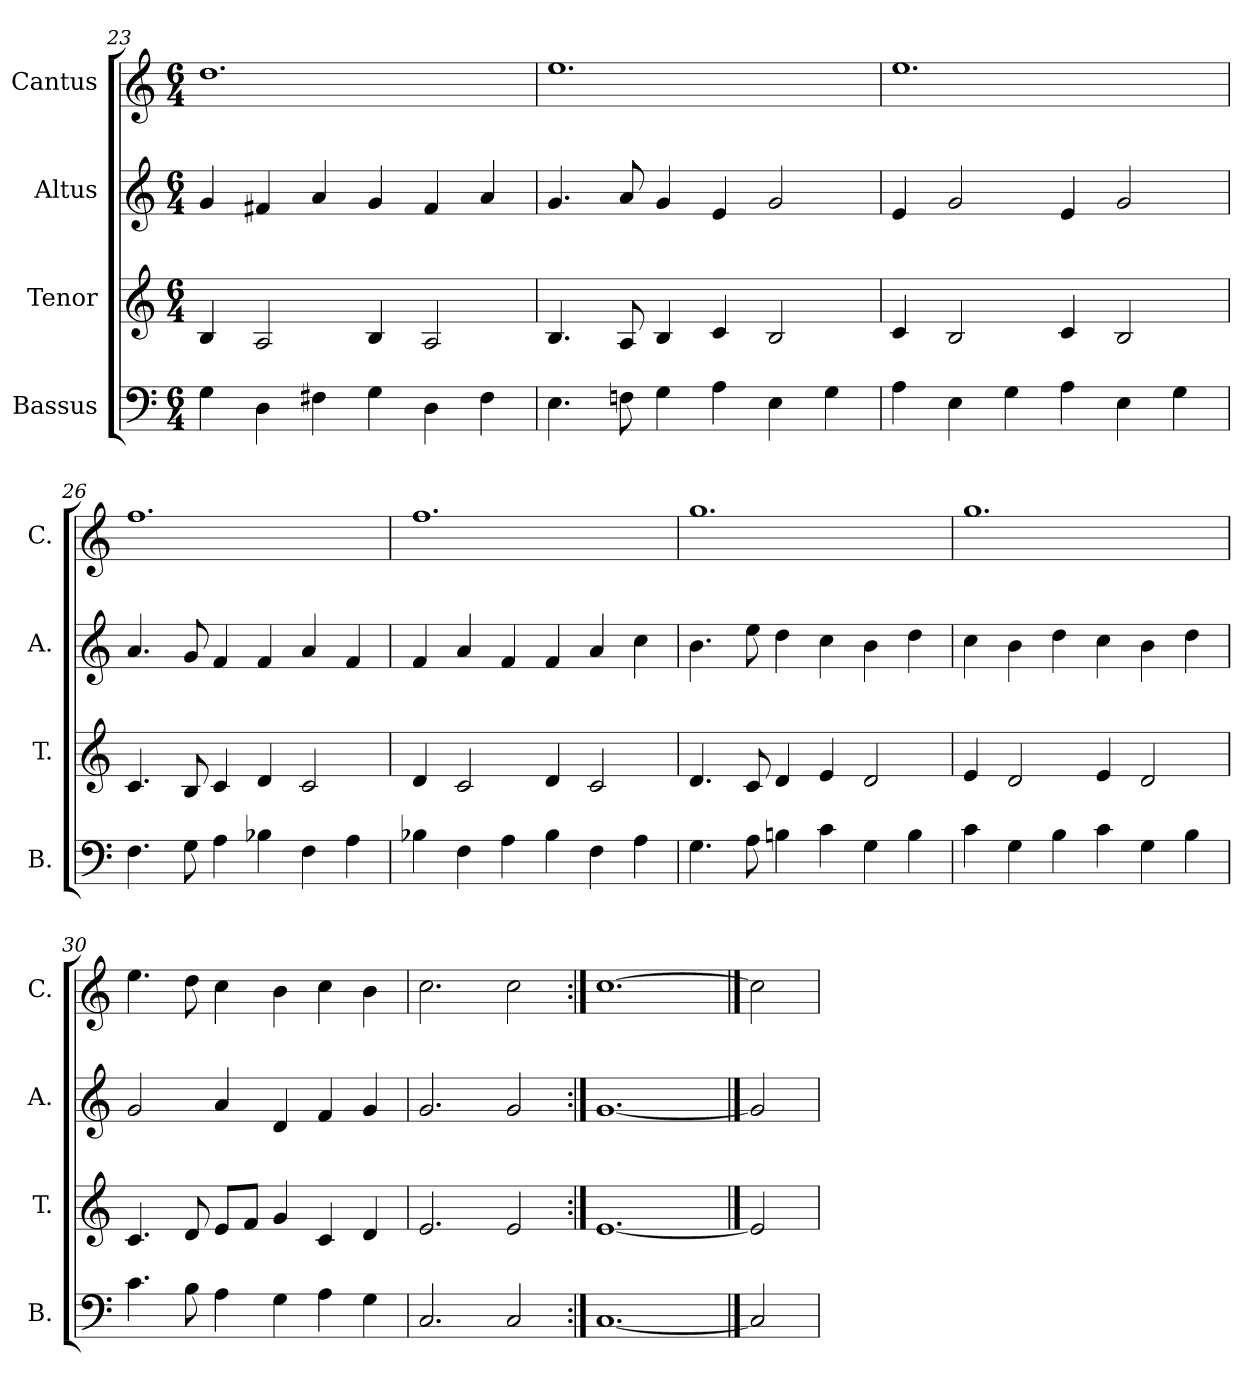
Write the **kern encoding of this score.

**kern	**kern	**kern	**kern
*part4	*part3	*part2	*part1
*staff4	*staff3	*staff2	*staff1
*I"Bassus	*I"Tenor	*I"Altus	*I"Cantus
*I'B.	*I'T.	*I'A.	*I'C.
*clefF4	*clefG2	*clefG2	*clefG2
*k[]	*k[]	*k[]	*k[]
*C:	*C:	*C:	*C:
*M6/4	*M6/4	*M6/4	*M6/4
=23	=23	=23	=23
4G\	4B/	4g/	1.dd\
4D\	2A/	4f#X/	.
4F#X\	.	4a/	.
4G\	4B/	4g/	.
4D\	2A/	4f#/	.
4F#\	.	4a/	.
=24	=24	=24	=24
4.E\	4.B/	4.g/	1.ee\
8Fn\	8A/	8a/	.
4G\	4B/	4g/	.
4A\	4c/	4e/	.
4E\	2B/	2g/	.
4G\	.	.	.
=25	=25	=25	=25
4A\	4c/	4e/	1.ee\
4E\	2B/	2g/	.
4G\	.	.	.
4A\	4c/	4e/	.
4E\	2B/	2g/	.
4G\	.	.	.
!!LO:LB:g=z
=26	=26	=26	=26
4.F\	4.c/	4.a/	1.ff\
8G\	8B/	8g/	.
4A\	4c/	4f/	.
4B-X\	4d/	4f/	.
4F\	2c/	4a/	.
4A\	.	4f/	.
=27	=27	=27	=27
4B-X\	4d/	4f/	1.ff\
4F\	2c/	4a/	.
4A\	.	4f/	.
4B-\	4d/	4f/	.
4F\	2c/	4a/	.
4A\	.	4cc\	.
=28	=28	=28	=28
4.G\	4.d/	4.b\	1.gg\
8A\	8c/	8ee\	.
4Bn\	4d/	4dd\	.
4c\	4e/	4cc\	.
4G\	2d/	4b\	.
4B\	.	4dd\	.
=29	=29	=29	=29
4c\	4e/	4cc\	1.gg\
4G\	2d/	4b\	.
4B\	.	4dd\	.
4c\	4e/	4cc\	.
4G\	2d/	4b\	.
4B\	.	4dd\	.
=30	=30	=30	=30
4.c\	4.c/	2g/	4.ee\
8B\	8d/	.	8dd\
4A\	8e/L	4a/	4cc\
.	8f/J	.	.
4G\	4g/	4d/	4b\
4A\	4c/	4f/	4cc\
4G\	4d/	4g/	4b\
=31	=31	=31	=31
2.C/	2.e/	2.g/	2.cc\
2C/	2e/	2g/	2cc\
=32:|!	=32:|!	=32:|!	=32:|!
[1.C/	[1.e/	[1.g/	[1.cc\
==33	==33	==33	==33
2C/]	2e/]	2g/]	2cc\]
=	=	=	=
*-	*-	*-	*-
